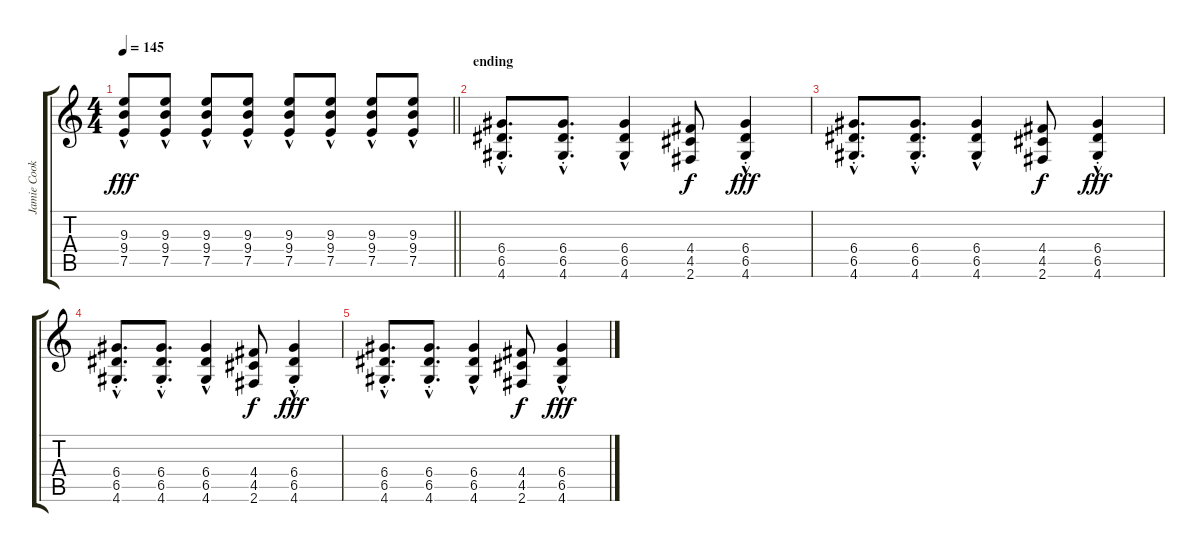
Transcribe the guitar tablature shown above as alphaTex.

\track ("Jamie Cook - Rhythm" "Jamie Cook") {instrument overdrivenguitar}
\staff {score tabs}
\tuning (E4 B3 G3 D3 A2 E2) {hide}
\ts (4 4)
\tempo 145
\clef g2
\barLineRight lightlight
\ks c
(9.3{hac} 9.4{hac} 7.5{hac}).8{dy fff} (9.3{hac} 9.4{hac} 7.5{hac}).8 (9.3{hac} 9.4{hac} 7.5{hac}).8 (9.3{hac} 9.4{hac} 7.5{hac}).8 (9.3{hac} 9.4{hac} 7.5{hac}).8 (9.3{hac} 9.4{hac} 7.5{hac}).8 (9.3{hac} 9.4{hac} 7.5{hac}).8 (9.3{hac} 9.4{hac} 7.5{hac}).8 |
\section ("" "ending")
(6.4{hac st} 6.5{hac st} 4.6{hac st}).8{d} (6.4{hac st} 6.5{hac st} 4.6{hac st}).8{d} (6.4{hac} 6.5{hac} 4.6{hac}).4 (4.4 4.5 2.6).8{dy f} (6.4{hac st} 6.5{hac st} 4.6{hac st}).4{dy fff} |
(6.4{hac st} 6.5{hac st} 4.6{hac st}).8{d} (6.4{hac st} 6.5{hac st} 4.6{hac st}).8{d} (6.4{hac} 6.5{hac} 4.6{hac}).4 (4.4 4.5 2.6).8{dy f} (6.4{hac st} 6.5{hac st} 4.6{hac st}).4{dy fff} |
(6.4{hac st} 6.5{hac st} 4.6{hac st}).8{d} (6.4{hac st} 6.5{hac st} 4.6{hac st}).8{d} (6.4{hac} 6.5{hac} 4.6{hac}).4 (4.4 4.5 2.6).8{dy f} (6.4{hac st} 6.5{hac st} 4.6{hac st}).4{dy fff} |
(6.4{hac st} 6.5{hac st} 4.6{hac st}).8{d} (6.4{hac st} 6.5{hac st} 4.6{hac st}).8{d} (6.4{hac} 6.5{hac} 4.6{hac}).4 (4.4 4.5 2.6).8{dy f} (6.4{hac} 6.5{hac} 4.6{hac}).4{dy fff}
